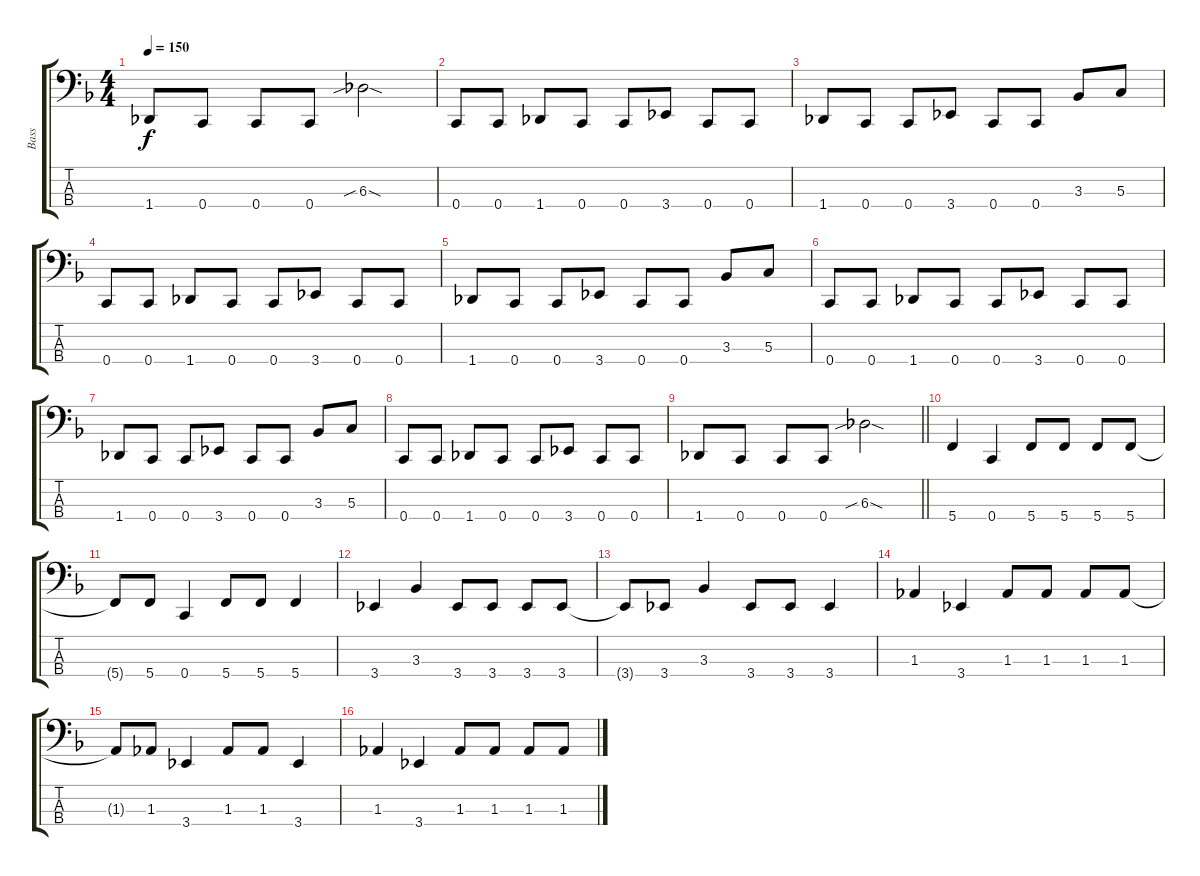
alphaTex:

\track ("Bass" "Bass") {instrument electricbasspick}
\staff {score tabs}
\tuning (F2 C2 G1 C1) {hide}
\ts (4 4)
\tempo 150
\clef f4
\ks f
1.4.8{dy f} 0.4.8 0.4.8 0.4.8 6.3{sib sod}.2 |
0.4.8 0.4.8 1.4.8 0.4.8 0.4.8 3.4.8 0.4.8 0.4.8 |
1.4.8 0.4.8 0.4.8 3.4.8 0.4.8 0.4.8 3.3.8 5.3.8 |
0.4.8 0.4.8 1.4.8 0.4.8 0.4.8 3.4.8 0.4.8 0.4.8 |
1.4.8 0.4.8 0.4.8 3.4.8 0.4.8 0.4.8 3.3.8 5.3.8 |
0.4.8 0.4.8 1.4.8 0.4.8 0.4.8 3.4.8 0.4.8 0.4.8 |
1.4.8 0.4.8 0.4.8 3.4.8 0.4.8 0.4.8 3.3.8 5.3.8 |
0.4.8 0.4.8 1.4.8 0.4.8 0.4.8 3.4.8 0.4.8 0.4.8 |
\barLineRight lightlight
1.4.8 0.4.8 0.4.8 0.4.8 6.3{sib sod}.2 |
5.4.4 0.4.4 5.4.8 5.4.8 5.4.8 5.4.8 |
5.4{t}.8 5.4.8 0.4.4 5.4.8 5.4.8 5.4.4 |
3.4.4 3.3.4 3.4.8 3.4.8 3.4.8 3.4.8 |
3.4{t}.8 3.4.8 3.3.4 3.4.8 3.4.8 3.4.4 |
1.3.4 3.4.4 1.3.8 1.3.8 1.3.8 1.3.8 |
1.3{t}.8 1.3.8 3.4.4 1.3.8 1.3.8 3.4.4 |
1.3.4 3.4.4 1.3.8 1.3.8 1.3.8 1.3.8
